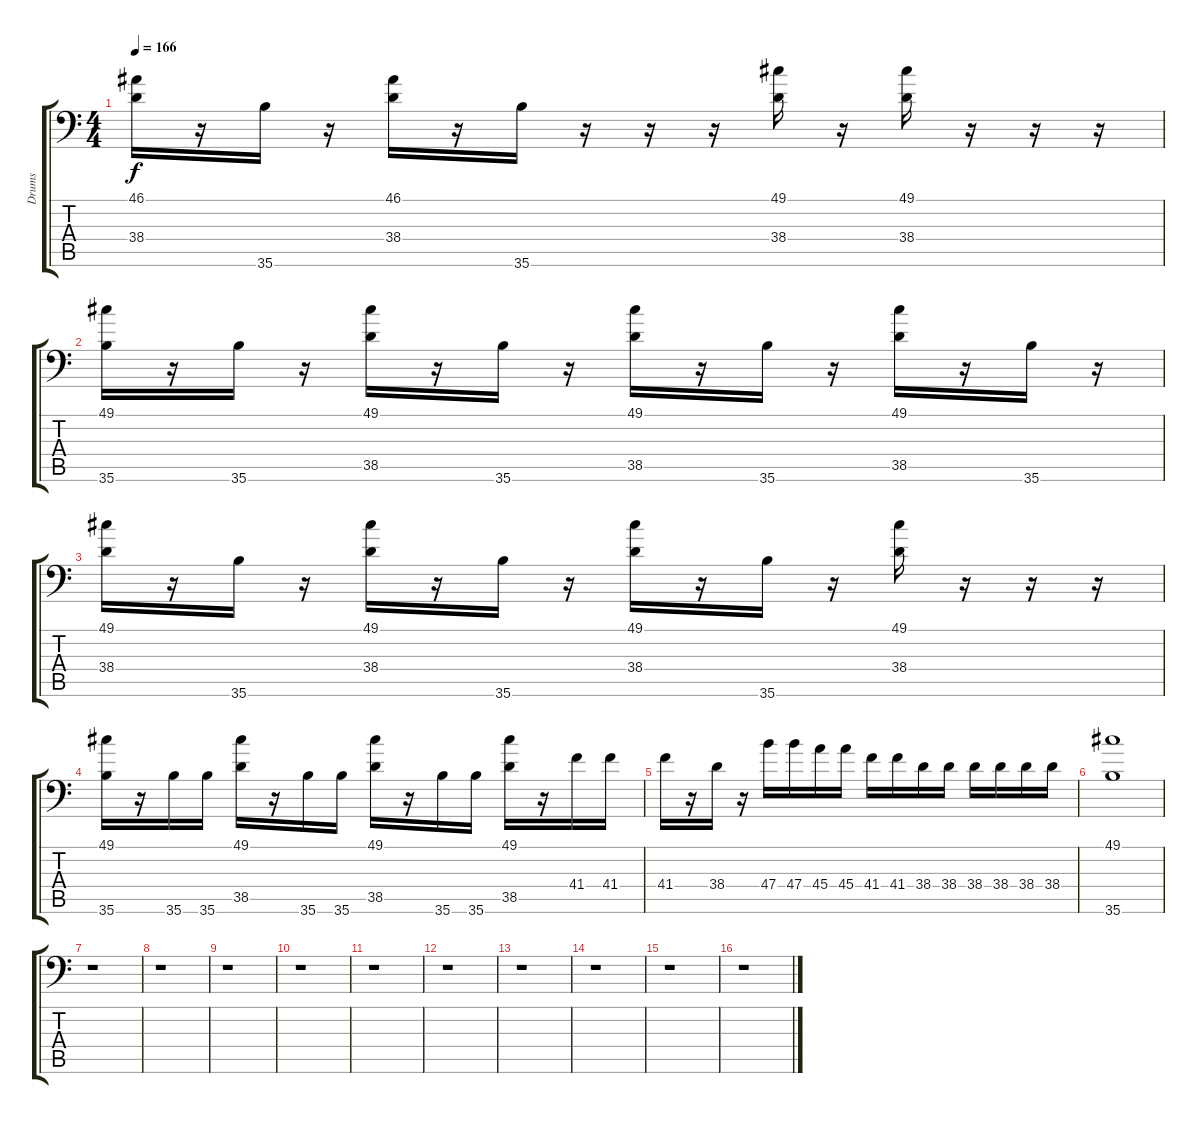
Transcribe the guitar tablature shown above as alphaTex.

\track ("Drums" "Drums") {instrument acousticgrandpiano}
\staff {score tabs}
\tuning (C-1 C-1 C-1 C-1 C-1 C-1) {hide}
\ts (4 4)
\tempo 166
\clef f4
\ks c
(46.1 38.4).16{dy f} r.16 35.6.16 r.16 (46.1 38.4).16 r.16 35.6.16 r.16 r.16 r.16 (49.1 38.4).16 r.16 (49.1 38.4).16 r.16 r.16 r.16 |
(49.1 35.6).16 r.16 35.6.16 r.16 (49.1 38.5).16 r.16 35.6.16 r.16 (49.1 38.5).16 r.16 35.6.16 r.16 (49.1 38.5).16 r.16 35.6.16 r.16 |
(49.1 38.4).16 r.16 35.6.16 r.16 (49.1 38.4).16 r.16 35.6.16 r.16 (49.1 38.4).16 r.16 35.6.16 r.16 (49.1 38.4).16 r.16 r.16 r.16 |
(49.1 35.6).16 r.16 35.6.16 35.6.16 (49.1 38.5).16 r.16 35.6.16 35.6.16 (49.1 38.5).16 r.16 35.6.16 35.6.16 (49.1 38.5).16 r.16 41.4.16 41.4.16 |
41.4.16 r.16 38.4.16 r.16 47.4.16 47.4.16 45.4.16 45.4.16 41.4.16 41.4.16 38.4.16 38.4.16 38.4.16 38.4.16 38.4.16 38.4.16 |
(49.1 35.6).1 |
r.1 |
r.1 |
r.1 |
r.1 |
r.1 |
r.1 |
r.1 |
r.1 |
r.1 |
r.1
